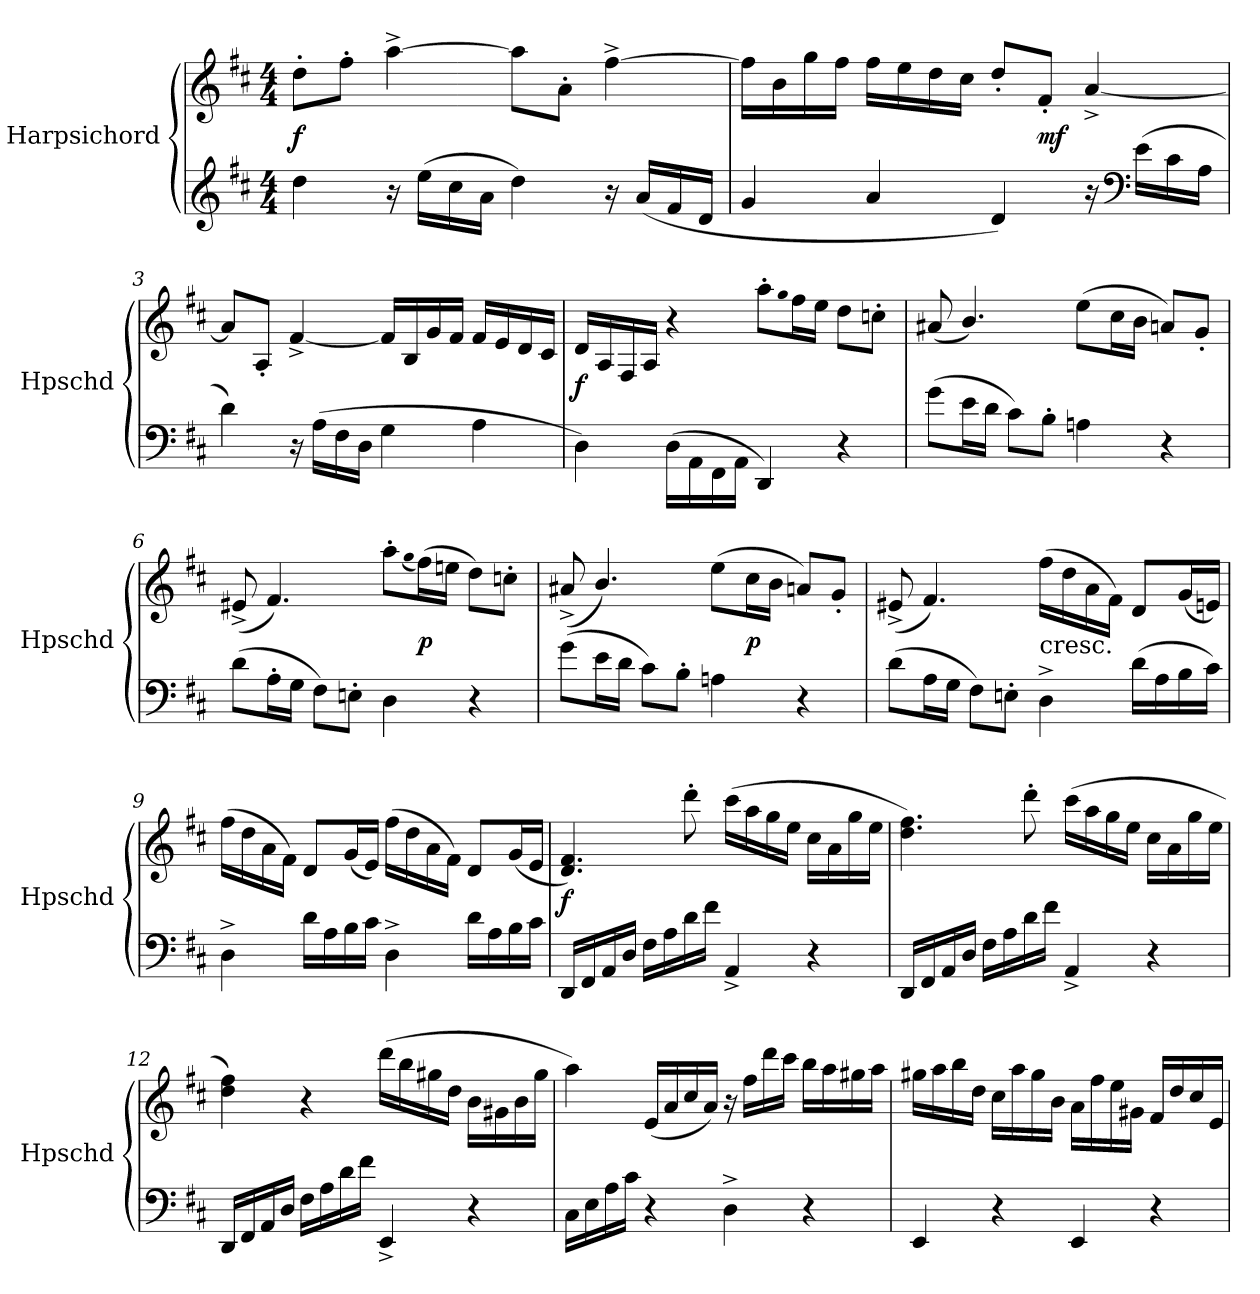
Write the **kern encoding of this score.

**kern	**kern	**dynam
*part1	*part1	*part1
*staff2	*staff1	*staff1/2
*I"Harpsichord	*	*
*I'Hpschd	*	*
*clefG2	*clefG2	*
*k[f#c#]	*k[f#c#]	*
*D:	*D:	*
*M4/4	*M4/4	*
*MM126	*MM126	*
=1	=1	=1
4dd\	8dd'\L	f
.	8ff#'\J	.
16r	[4aa^\	.
(16ee\LL	.	.
16cc#\	.	.
16a\JJ	.	.
4dd\)	8aa\L]	.
.	8a'\J	.
16r	[4ff#^\	.
(16a/LL	.	.
16f#/	.	.
16d/JJ	.	.
=2	=2	=2
4g/	16ff#\LL]	.
.	16b\	.
.	16gg\	.
.	16ff#\JJ	.
4a/	16ff#\LL	.
.	16ee\	.
.	16dd\	.
.	16cc#\JJ	.
4d/)	8dd'/L	.
.	8f#'/J	mf
16r	[4a^/	.
*clefF4	*	*
(16e\LL	.	.
16c#\	.	.
16A\JJ	.	.
=3	=3	=3
4d\)	8a/L]	.
.	8A'/J	.
16r	[4f#^/	.
(16A\LL	.	.
16F#\	.	.
16D\JJ	.	.
4G\	16f#/LL]	.
.	16B/	.
.	16g/	.
.	16f#/JJ	.
4A\	16f#/LL	.
.	16e/	.
.	16d/	.
.	16c#/JJ	.
=4	=4	=4
4D\)	16d/LL	f
.	16A/	.
.	16F#/	.
.	16A/JJ	.
(16D\LL	4r	.
16AA\	.	.
16FF#\	.	.
16AA\JJ	.	.
4DD/)	8aa'\L	.
.	qgg	.
.	16ff#\L	.
.	16ee\JJ	.
4r	8dd\L	.
.	8ccn'\J	.
=5	=5	=5
(8g\L	(8a#X/	.
16e\L	4.b/)	.
16d\JJ	.	.
8c#\L)	.	.
8B'\J	.	.
4An\	(8ee\L	.
.	16cc#\L	.
.	16b\JJ	.
4r	8an/L)	.
.	8g'/J	.
=6	=6	=6
(8d\L	(8e#X^/	.
16A'\L	4.f#/)	.
16G\JJ	.	.
8F#\L)	.	.
8En'\J	.	.
4D\	8aa'\L	.
.	(qgg	.
.	(16ff#\L)	p
.	16een\JJ	.
4r	8dd\L)	.
.	8ccn'\J	.
=7	=7	=7
(8g\L	(8a#X^/	.
16e\L	4.b/)	.
16d\JJ	.	.
8c#\L)	.	.
8B'\J	.	.
4An\	(8ee\L	.
.	16cc#\L	p
.	16b\JJ	.
4r	8an/L)	.
.	8g'/J	.
=8	=8	=8
(8d\L	(8e#X^/	.
16A\L	4.f#/)	.
16G\JJ	.	.
8F#\L)	.	.
8En'\J	.	.
!	!LO:TX:c:t=cresc.	!
4D^\	(16ff#\LL	.
.	16dd\	.
.	16a\	.
.	16f#\JJ)	.
(16d\LL	8d/L	.
16A\	.	.
16B\	(16g/L	.
16c#\JJ)	16en/JJ)	.
=9	=9	=9
4D^\	(16ff#\LL	.
.	16dd\	.
.	16a\	.
.	16f#\JJ)	.
16d\LL	8d/L	.
16A\	.	.
16B\	(16g/L	.
16c#\JJ	16e/JJ)	.
4D^\	(16ff#\LL	.
.	16dd\	.
.	16a\	.
.	16f#\JJ)	.
16d\LL	8d/L	.
16A\	.	.
16B\	(16g/L	.
16c#\JJ	16e/JJ	.
=10	=10	=10
16DD/LL	4.d/ 4.f#/)	f
16FF#/	.	.
16AA/	.	.
16D/JJ	.	.
16F#\LL	.	.
16A\	.	.
16d\	8ddd'\	.
16f#\JJ	.	.
4AA^/	(16ccc#\LL	.
.	16aa\	.
.	16gg\	.
.	16ee\JJ	.
4r	16cc#\LL	.
.	16a\	.
.	16gg\	.
.	16ee\JJ	.
=11	=11	=11
16DD/LL	4.dd\ 4.ff#\)	.
16FF#/	.	.
16AA/	.	.
16D/JJ	.	.
16F#\LL	.	.
16A\	.	.
16d\	8ddd'\	.
16f#\JJ	.	.
4AA^/	(16ccc#\LL	.
.	16aa\	.
.	16gg\	.
.	16ee\JJ	.
4r	16cc#\LL	.
.	16a\	.
.	16gg\	.
.	16ee\JJ	.
=12	=12	=12
16DD/LL	4dd\ 4ff#\)	.
16FF#/	.	.
16AA/	.	.
16D/JJ	.	.
16F#\LL	4r	.
16A\	.	.
16d\	.	.
16f#\JJ	.	.
4EE^/	(16ddd\LL	.
.	16bb\	.
.	16gg#X\	.
.	16dd\JJ	.
4r	16b\LL	.
.	16g#X\	.
.	16b\	.
.	16gg#\JJ	.
=13	=13	=13
16C#\LL	4aa\)	.
16E\	.	.
16A\	.	.
16c#\JJ	.	.
4r	(16e/LL	.
.	16a/	.
.	16cc#/	.
.	16a/JJ)	.
4D^\	16r	.
.	16ff#\LL	.
.	16ddd\	.
.	16ccc#\JJ	.
4r	16bb\LL	.
.	16aa\	.
.	16gg#X\	.
.	16aa\JJ	.
=14	=14	=14
4EE/	16gg#X\LL	.
.	16aa\	.
.	16bb\	.
.	16dd\JJ	.
4r	16cc#\LL	.
.	16aa\	.
.	16gg#\	.
.	16b\JJ	.
4EE/	16a\LL	.
.	16ff#\	.
.	16ee\	.
.	16g#X\JJ	.
4r	16f#/LL	.
.	16dd/	.
.	16cc#/	.
.	16e/JJ	.
=	=	=
*-	*-	*-
